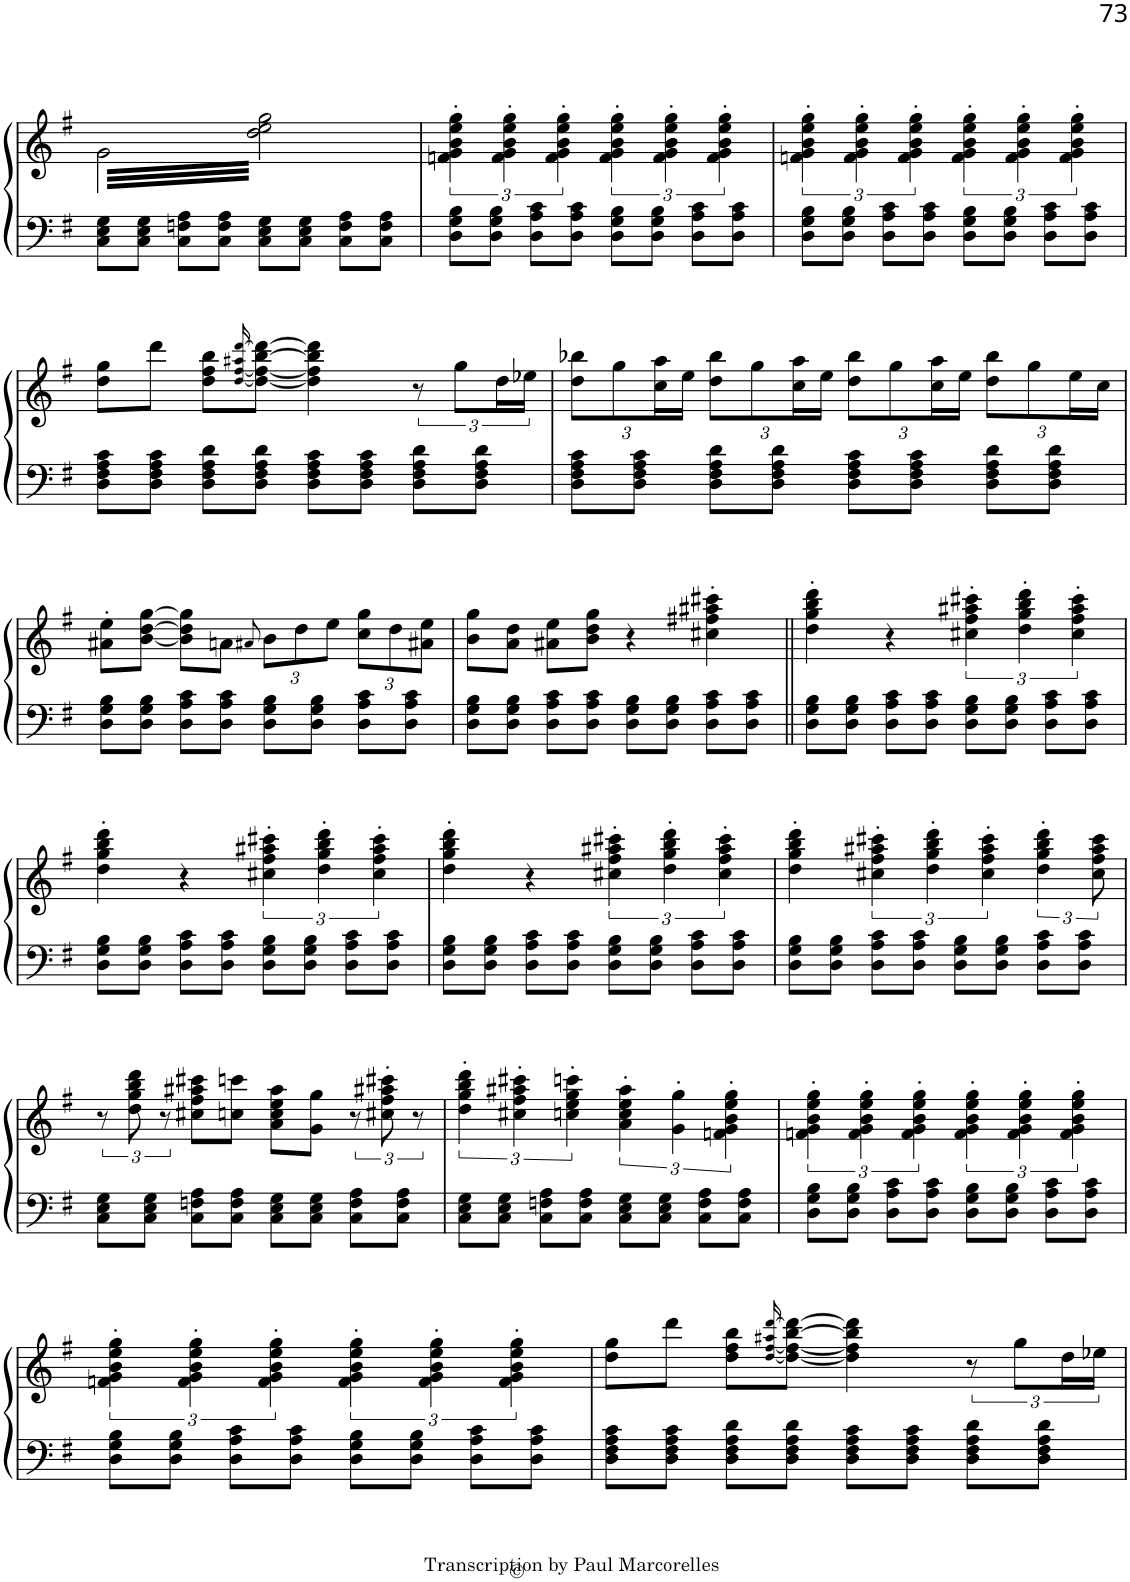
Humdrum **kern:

**kern	**kern
*part1	*part1
*staff2	*staff1
*I"Piano	*
*I'Pno	*
!!LO:PB:g=z
*clefF4	*clefG2
*k[f#]	*k[f#]
*M4/4	*M4/4
=56	=56
!	!LO:N:head=open
*	*tremolo
8C\ 8E\ 8G\L	64gLLLL
.	64dd 64ee 64gg
.	64g
.	64dd 64ee 64gg
.	64g
.	64dd 64ee 64gg
.	64g
.	64dd 64ee 64gg
8C\ 8E\ 8G\J	64g
.	64dd 64ee 64gg
.	64g
.	64dd 64ee 64gg
.	64g
.	64dd 64ee 64gg
.	64g
.	64dd 64ee 64gg
8C\ 8Fn\ 8A\L	64g
.	64dd 64ee 64gg
.	64g
.	64dd 64ee 64gg
.	64g
.	64dd 64ee 64gg
.	64g
.	64dd 64ee 64gg
8C\ 8F\ 8A\J	64g
.	64dd 64ee 64gg
.	64g
.	64dd 64ee 64gg
.	64g
.	64dd 64ee 64gg
.	64g
.	64dd 64ee 64gg
!	!LO:N:n=1:head=open
!	!LO:N:n=2:head=open
!	!LO:N:n=3:head=open
8C\ 8E\ 8G\L	64g
.	64dd 64ee 64gg
.	64g
.	64dd 64ee 64gg
.	64g
.	64dd 64ee 64gg
.	64g
.	64dd 64ee 64gg
8C\ 8E\ 8G\J	64g
.	64dd 64ee 64gg
.	64g
.	64dd 64ee 64gg
.	64g
.	64dd 64ee 64gg
.	64g
.	64dd 64ee 64gg
8C\ 8F\ 8A\L	64g
.	64dd 64ee 64gg
.	64g
.	64dd 64ee 64gg
.	64g
.	64dd 64ee 64gg
.	64g
.	64dd 64ee 64gg
8C\ 8F\ 8A\J	64g
.	64dd 64ee 64gg
.	64g
.	64dd 64ee 64gg
.	64g
.	64dd 64ee 64gg
.	64g
.	64dd 64ee 64ggJJJJ
*	*Xtremolo
=57	=57
8D\ 8G\ 8B\L	6fn\' 6g\' 6b\' 6ee\' 6gg\'
.	.
.	.
.	.
.	.
.	.
.	.
.	.
8D\ 8G\ 8B\J	.
.	.
.	.
.	6f\' 6g\' 6b\' 6ee\' 6gg\'
.	.
.	.
.	.
.	.
.	.
8D\ 8A\ 8c\L	.
.	.
.	.
.	.
.	.
.	.
.	6f\' 6g\' 6b\' 6ee\' 6gg\'
.	.
.	.
8D\ 8A\ 8c\J	.
.	.
.	.
.	.
.	.
.	.
.	.
.	.
8D\ 8G\ 8B\L	6f\' 6g\' 6b\' 6ee\' 6gg\'
8D\ 8G\ 8B\J	.
.	6f\' 6g\' 6b\' 6ee\' 6gg\'
8D\ 8A\ 8c\L	.
.	6f\' 6g\' 6b\' 6ee\' 6gg\'
8D\ 8A\ 8c\J	.
=58	=58
8D\ 8G\ 8B\L	6fn\' 6g\' 6b\' 6ee\' 6gg\'
8D\ 8G\ 8B\J	.
.	6f\' 6g\' 6b\' 6ee\' 6gg\'
8D\ 8A\ 8c\L	.
.	6f\' 6g\' 6b\' 6ee\' 6gg\'
8D\ 8A\ 8c\J	.
8D\ 8G\ 8B\L	6f\' 6g\' 6b\' 6ee\' 6gg\'
8D\ 8G\ 8B\J	.
.	6f\' 6g\' 6b\' 6ee\' 6gg\'
8D\ 8A\ 8c\L	.
.	6f\' 6g\' 6b\' 6ee\' 6gg\'
8D\ 8A\ 8c\J	.
!!LO:LB:g=z
=59	=59
8D\ 8F#\ 8A\ 8c\L	8dd\ 8gg\L
8D\ 8F#\ 8A\ 8c\J	8ddd\J
8D\ 8F#\ 8A\ 8d\L	8dd\ 8ff#\ 8bb\L
.	[16qdd/ [16qff#/ 16qaa#X/ [16qddd/
8D\ 8F#\ 8A\ 8d\J	8dd\_ 8ff#\_ [8bb\ 8ddd\_J
8D\ 8F#\ 8A\ 8c\L	4dd\] 4ff#\] 4bb\] 4ddd\]
8D\ 8F#\ 8A\ 8c\J	.
8D\ 8F#\ 8A\ 8d\L	12r
.	12gg\L
8D\ 8F#\ 8A\ 8d\J	.
.	24dd\L
.	24ee-X\JJ
=60	=60
*	*Xbrackettup
8D\ 8F#\ 8A\ 8c\L	12dd\ 12bb-X\L
.	12gg\
8D\ 8F#\ 8A\ 8c\J	.
.	24cc\ 24aa\L
.	24ee\JJ
8D\ 8F#\ 8A\ 8d\L	12dd\ 12bb-\L
.	12gg\
8D\ 8F#\ 8A\ 8d\J	.
.	24cc\ 24aa\L
.	24ee\JJ
8D\ 8F#\ 8A\ 8c\L	12dd\ 12bb-\L
.	12gg\
8D\ 8F#\ 8A\ 8c\J	.
.	24cc\ 24aa\L
.	24ee\JJ
8D\ 8F#\ 8A\ 8d\L	12dd\ 12bb-\L
.	12gg\
8D\ 8F#\ 8A\ 8d\J	.
.	24ee\L
.	24cc\JJ
!!LO:LB:g=z
=61	=61
8D\ 8G\ 8B\L	8a#X\' 8ee\'L
8D\ 8G\ 8B\J	[8b\ [8dd\ [8gg\J
8D\ 8A\ 8c\L	8b\] 8dd\] 8gg\]L
8D\ 8A\ 8c\J	8an\J
.	8qa#X/
8D\ 8G\ 8B\L	12b\L
.	12dd\
8D\ 8G\ 8B\J	.
.	12ee\J
8D\ 8A\ 8c\L	12cc\ 12gg\L
.	12dd\
8D\ 8A\ 8c\J	.
.	12a#X\ 12ee\J
=62	=62
8D\ 8G\ 8B\L	8b\ 8gg\L
8D\ 8G\ 8B\J	8a\ 8dd\J
8D\ 8A\ 8c\L	8a#X\ 8ee\L
8D\ 8A\ 8c\J	8b\ 8dd\ 8gg\J
8D\ 8G\ 8B\L	4r
8D\ 8G\ 8B\J	.
8D\ 8A\ 8c\L	4cc#X\' 4ff#X\' 4aa#X\' 4ccc#X\'
8D\ 8A\ 8c\J	.
=63||	=63||
8D\ 8G\ 8B\L	4dd\' 4gg\' 4bb\' 4ddd\'
8D\ 8G\ 8B\J	.
8D\ 8A\ 8c\L	4r
8D\ 8A\ 8c\J	.
*	*brackettup
8D\ 8G\ 8B\L	6cc#X\' 6ff#\' 6aa#X\' 6ccc#X\'
8D\ 8G\ 8B\J	.
.	6dd\' 6gg\' 6bb\' 6ddd\'
8D\ 8A\ 8c\L	.
.	6cc#\' 6ff#\' 6aa#\' 6ccc#\'
8D\ 8A\ 8c\J	.
!!LO:LB:g=z
=64	=64
8D\ 8G\ 8B\L	4dd\' 4gg\' 4bb\' 4ddd\'
8D\ 8G\ 8B\J	.
8D\ 8A\ 8c\L	4r
8D\ 8A\ 8c\J	.
8D\ 8G\ 8B\L	6cc#X\' 6ff#\' 6aa#X\' 6ccc#X\'
8D\ 8G\ 8B\J	.
.	6dd\' 6gg\' 6bb\' 6ddd\'
8D\ 8A\ 8c\L	.
.	6cc#\' 6ff#\' 6aa#\' 6ccc#\'
8D\ 8A\ 8c\J	.
=65	=65
8D\ 8G\ 8B\L	4dd\' 4gg\' 4bb\' 4ddd\'
8D\ 8G\ 8B\J	.
8D\ 8A\ 8c\L	4r
8D\ 8A\ 8c\J	.
8D\ 8G\ 8B\L	6cc#X\' 6ff#\' 6aa#X\' 6ccc#X\'
8D\ 8G\ 8B\J	.
.	6dd\' 6gg\' 6bb\' 6ddd\'
8D\ 8A\ 8c\L	.
.	6cc#\' 6ff#\' 6aa#\' 6ccc#\'
8D\ 8A\ 8c\J	.
=66	=66
8D\ 8G\ 8B\L	4dd\' 4gg\' 4bb\' 4ddd\'
8D\ 8G\ 8B\J	.
8D\ 8A\ 8c\L	6cc#X\' 6ff#\' 6aa#X\' 6ccc#X\'
8D\ 8A\ 8c\J	.
.	6dd\' 6gg\' 6bb\' 6ddd\'
8D\ 8G\ 8B\L	.
.	6cc#\' 6ff#\' 6aa#\' 6ccc#\'
8D\ 8G\ 8B\J	.
8D\ 8A\ 8c\L	6dd\' 6gg\' 6bb\' 6ddd\'
8D\ 8A\ 8c\J	.
.	12cc#\ 12ff#\ 12aa#\ 12ccc#\
!!LO:LB:g=z
=67	=67
8C\ 8E\ 8G\L	12r
.	12dd\ 12gg\ 12bb\ 12ddd\
8C\ 8E\ 8G\J	.
.	12r
8C\ 8Fn\ 8A\L	8cc#X\ 8ff#\ 8aa#X\ 8ccc#X\L
8C\ 8F\ 8A\J	8ccn\ 8cccn\J
8C\ 8E\ 8G\L	8a\ 8cc\ 8ee\ 8aa#\L
8C\ 8E\ 8G\J	8g\ 8gg\J
8C\ 8F\ 8A\L	12r
.	12cc#X\' 12ff#\' 12aa#X\' 12ccc#X\'
8C\ 8F\ 8A\J	.
.	12r
=68	=68
8C\ 8E\ 8G\L	6dd\' 6gg\' 6bb\' 6ddd\'
8C\ 8E\ 8G\J	.
.	6cc#X\' 6ff#\' 6aa#X\' 6ccc#X\'
8C\ 8Fn\ 8A\L	.
.	6ccn\' 6ee\' 6gg\' 6cccn\'
8C\ 8F\ 8A\J	.
8C\ 8E\ 8G\L	6a\' 6cc\' 6ee\' 6aa#\'
8C\ 8E\ 8G\J	.
.	6g\' 6gg\'
8C\ 8F\ 8A\L	.
.	6fn\' 6g\' 6b\' 6ee\' 6gg\'
8C\ 8F\ 8A\J	.
=69	=69
8D\ 8G\ 8B\L	6fn\' 6g\' 6b\' 6ee\' 6gg\'
8D\ 8G\ 8B\J	.
.	6f\' 6g\' 6b\' 6ee\' 6gg\'
8D\ 8A\ 8c\L	.
.	6f\' 6g\' 6b\' 6ee\' 6gg\'
8D\ 8A\ 8c\J	.
8D\ 8G\ 8B\L	6f\' 6g\' 6b\' 6ee\' 6gg\'
8D\ 8G\ 8B\J	.
.	6f\' 6g\' 6b\' 6ee\' 6gg\'
8D\ 8A\ 8c\L	.
.	6f\' 6g\' 6b\' 6ee\' 6gg\'
8D\ 8A\ 8c\J	.
!!LO:LB:g=z
=70	=70
8D\ 8G\ 8B\L	6fn\' 6g\' 6b\' 6ee\' 6gg\'
8D\ 8G\ 8B\J	.
.	6f\' 6g\' 6b\' 6ee\' 6gg\'
8D\ 8A\ 8c\L	.
.	6f\' 6g\' 6b\' 6ee\' 6gg\'
8D\ 8A\ 8c\J	.
8D\ 8G\ 8B\L	6f\' 6g\' 6b\' 6ee\' 6gg\'
8D\ 8G\ 8B\J	.
.	6f\' 6g\' 6b\' 6ee\' 6gg\'
8D\ 8A\ 8c\L	.
.	6f\' 6g\' 6b\' 6ee\' 6gg\'
8D\ 8A\ 8c\J	.
=71	=71
8D\ 8F#\ 8A\ 8c\L	8dd\ 8gg\L
8D\ 8F#\ 8A\ 8c\J	8ddd\J
8D\ 8F#\ 8A\ 8d\L	8dd\ 8ff#\ 8bb\L
.	[16qdd/ [16qff#/ 16qaa#X/ [16qddd/
8D\ 8F#\ 8A\ 8d\J	8dd\_ 8ff#\_ [8bb\ 8ddd\_J
8D\ 8F#\ 8A\ 8c\L	4dd\] 4ff#\] 4bb\] 4ddd\]
8D\ 8F#\ 8A\ 8c\J	.
8D\ 8F#\ 8A\ 8d\L	12r
.	12gg\L
8D\ 8F#\ 8A\ 8d\J	.
.	24dd\L
.	24ee-X\JJ
=	=
*-	*-
